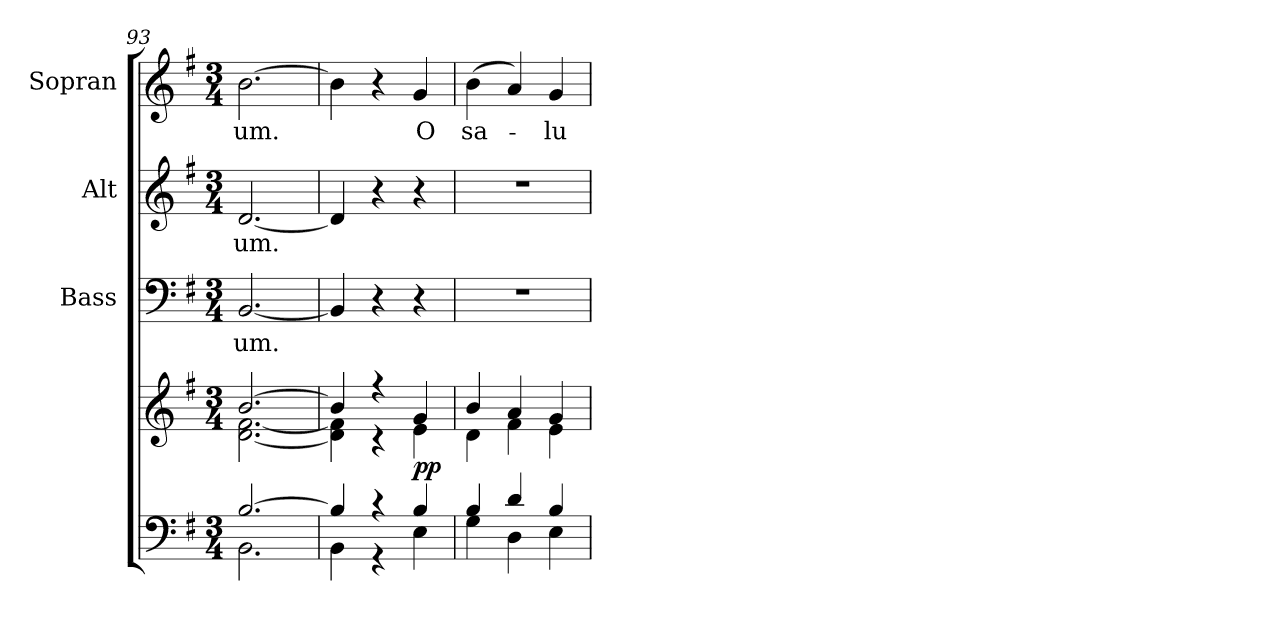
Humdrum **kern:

**kern	**kern	**dynam	**kern	**text	**kern	**text	**kern	**text
*part4	*part4	*part4	*part3	*part3	*part2	*part2	*part1	*part1
*staff5	*staff4	*staff4/5	*staff3	*staff3	*staff2	*staff2	*staff1	*staff1
*	*	*	*I"Bass	*	*I"Alt	*	*I"Sopran	*
*	*	*	*I'B.	*	*I'A.	*	*I'S.	*
*clefF4	*clefG2	*	*clefF4	*	*clefG2	*	*clefG2	*
*k[f#]	*k[f#]	*	*k[f#]	*	*k[f#]	*	*k[f#]	*
*G:	*G:	*	*G:	*	*G:	*	*G:	*
*M3/4	*M3/4	*	*M3/4	*	*M3/4	*	*M3/4	*
=93	=93	=93	=93	=93	=93	=93	=93	=93
*^	*^	*	*	*	*	*	*	*
!	!	!	!	!	!	!LO:LY:b	!	!LO:LY:b	!	!LO:LY:b
[>2.B/	2.BB\	[>2.b/	[<2.d\ [<2.f#\	.	[2.BB/	-um.	[2.d/	-um.	[2.b\	-um.
!!LO:PB:g=z
=94	=94	=94	=94	=94	=94	=94	=94	=94	=94	=94
4B/]	4BB\	4b/]	4d\] 4f#\]	.	4BB/]	.	4d/]	.	4b\]	.
4r	4r	4r	4r	.	4r	.	4r	.	4r	.
!	!	!	!	!LO:DY:b	!	!	!	!	!	!LO:LY:b
4B/	4E\	4g/	4e\	pp	4r	.	4r	.	4g/	O
=95	=95	=95	=95	=95	=95	=95	=95	=95	=95	=95
!	!	!	!	!	!	!	!	!	!	!LO:LY:b
4B/	4G\	4b/	4d\	.	2.r	.	2.r	.	(>4b\	sa-
4d/	4D\	4a/	4f#\	.	.	.	.	.	4a/)	.
!	!	!	!	!	!	!	!	!	!	!LO:LY:b
4B/	4E\	4g/	4e\	.	.	.	.	.	4g/	-lu-
*v	*v	*	*	*	*	*	*	*	*	*
*	*v	*v	*	*	*	*	*	*	*
=	=	=	=	=	=	=	=	=
*-	*-	*-	*-	*-	*-	*-	*-	*-
